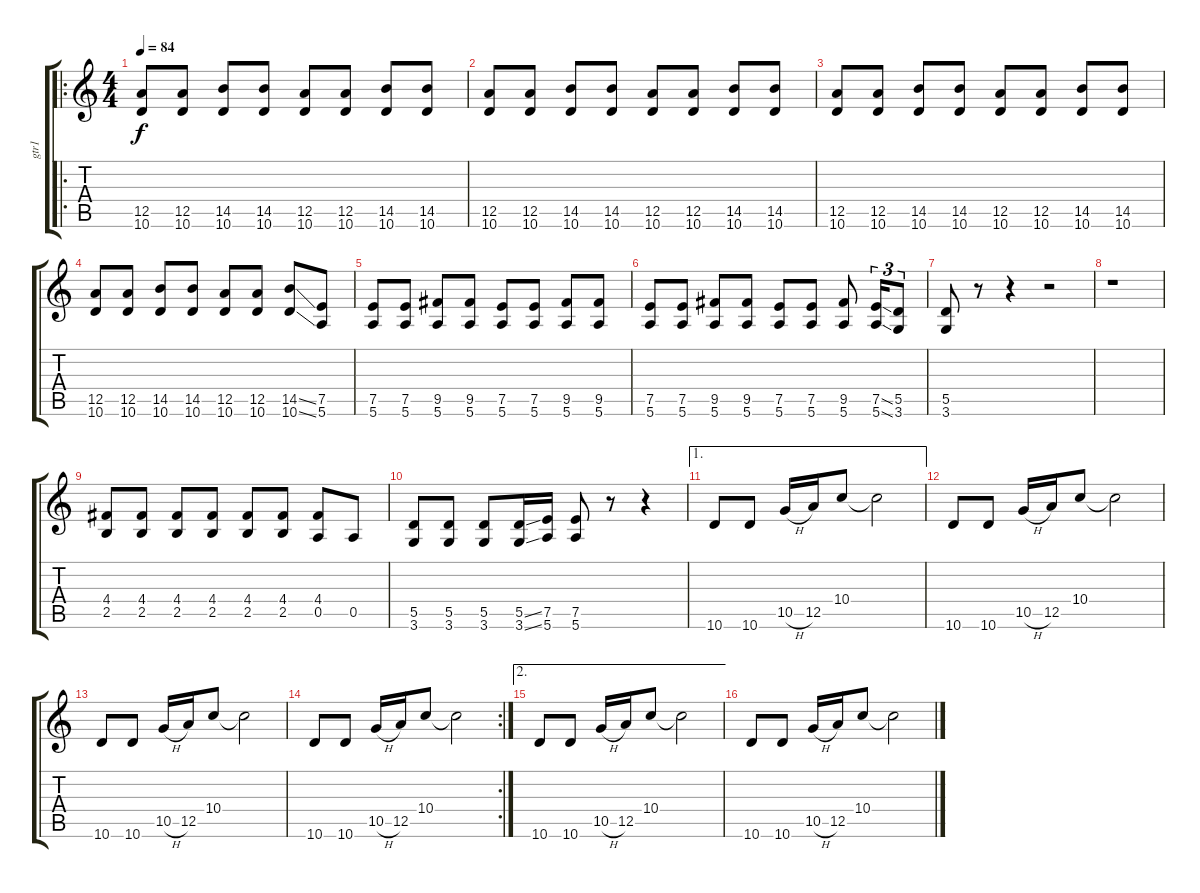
\track ("gtr1" "gtr1") {instrument distortionguitar}
\staff {score tabs}
\tuning (E4 B3 G3 D3 A2 E2) {hide}
\ro
\ts (4 4)
\tempo 84
\clef g2
\ks c
(12.5 10.6).8{dy f} (12.5 10.6).8 (14.5 10.6).8 (14.5 10.6).8 (12.5 10.6).8 (12.5 10.6).8 (14.5 10.6).8 (14.5 10.6).8 |
(12.5 10.6).8 (12.5 10.6).8 (14.5 10.6).8 (14.5 10.6).8 (12.5 10.6).8 (12.5 10.6).8 (14.5 10.6).8 (14.5 10.6).8 |
(12.5 10.6).8 (12.5 10.6).8 (14.5 10.6).8 (14.5 10.6).8 (12.5 10.6).8 (12.5 10.6).8 (14.5 10.6).8 (14.5 10.6).8 |
(12.5 10.6).8 (12.5 10.6).8 (14.5 10.6).8 (14.5 10.6).8 (12.5 10.6).8 (12.5 10.6).8 (14.5{ss} 10.6{ss}).8 (7.5 5.6).8 |
(7.5 5.6).8 (7.5 5.6).8 (9.5 5.6).8 (9.5 5.6).8 (7.5 5.6).8 (7.5 5.6).8 (9.5 5.6).8 (9.5 5.6).8 |
(7.5 5.6).8 (7.5 5.6).8 (9.5 5.6).8 (9.5 5.6).8 (7.5 5.6).8 (7.5 5.6).8 (9.5 5.6).8 (7.5{ss} 5.6{ss}).16{tu (3 2)} (5.5 3.6).8{tu (3 2)} |
(5.5 3.6).8 r.8 r.4 r.2 |
r.1 |
(4.4 2.5).8{volume 12} (4.4 2.5).8 (4.4 2.5).8 (4.4 2.5).8 (4.4 2.5).8 (4.4 2.5).8 (4.4 0.5).8 0.5.8 |
(5.5 3.6).8 (5.5 3.6).8 (5.5 3.6).8 (5.5{ss} 3.6{ss}).16 (7.5 5.6).16 (7.5 5.6).8 r.8 r.4 |
\ae 1
10.6.8 10.6.8 10.5{h}.16 12.5.16 10.4.8 10.4{t}.2 |
10.6.8 10.6.8 10.5{h}.16 12.5.16 10.4.8 10.4{t}.2 |
10.6.8 10.6.8 10.5{h}.16 12.5.16 10.4.8 10.4{t}.2 |
\rc 2
10.6.8 10.6.8 10.5{h}.16 12.5.16 10.4.8 10.4{t}.2 |
\ae 2
10.6.8 10.6.8 10.5{h}.16 12.5.16 10.4.8 10.4{t}.2 |
10.6.8 10.6.8 10.5{h}.16 12.5.16 10.4.8 10.4{t}.2
